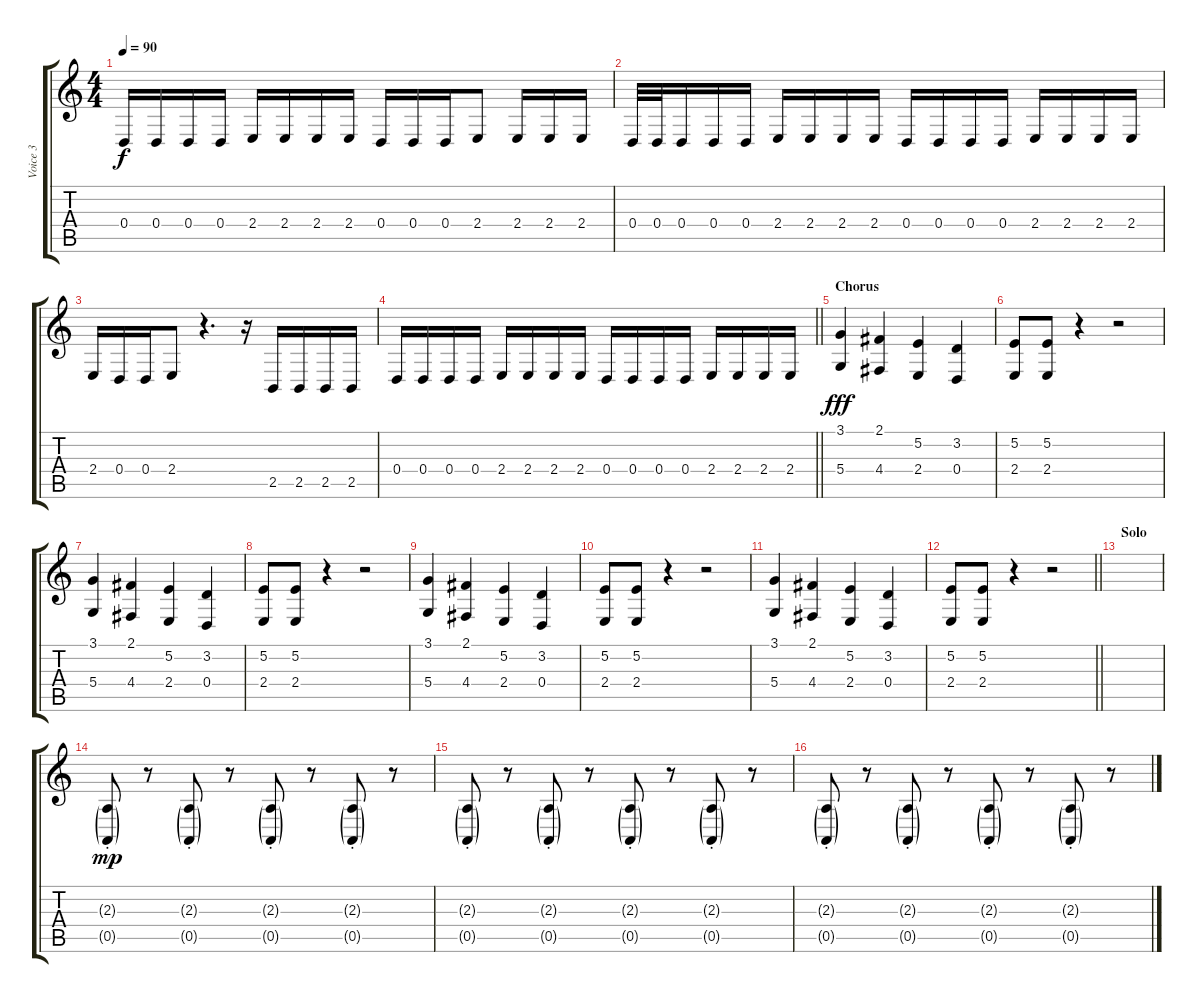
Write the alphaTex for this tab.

\track ("Voice 3" "Voice 3") {instrument baritonesax}
\staff {score tabs}
\tuning (E4 B3 G3 D3 A2 E2) {hide}
\ts (4 4)
\tempo 90
\clef g2
\ks c
0.4.16{dy f} 0.4.16 0.4.16 0.4.16 2.4.16 2.4.16 2.4.16 2.4.16 0.4.16 0.4.16 0.4.16 2.4.8 2.4.16 2.4.16 2.4.16 |
0.4.32 0.4.32 0.4.16 0.4.16 0.4.16 2.4.16 2.4.16 2.4.16 2.4.16 0.4.16 0.4.16 0.4.16 0.4.16 2.4.16 2.4.16 2.4.16 2.4.16 |
2.4.16 0.4.16 0.4.16 2.4.8 r.4{d} r.16 2.5.16 2.5.16 2.5.16 2.5.16 |
\barLineRight lightlight
0.4.16 0.4.16 0.4.16 0.4.16 2.4.16 2.4.16 2.4.16 2.4.16 0.4.16 0.4.16 0.4.16 0.4.16 2.4.16 2.4.16 2.4.16 2.4.16 |
\section ("" "Chorus")
(3.1 5.4).4{dy fff} (2.1 4.4).4 (5.2 2.4).4 (3.2 0.4).4 |
(5.2 2.4).8 (5.2 2.4).8 r.4 r.2 |
(3.1 5.4).4 (2.1 4.4).4 (5.2 2.4).4 (3.2 0.4).4 |
(5.2 2.4).8 (5.2 2.4).8 r.4 r.2 |
(3.1 5.4).4 (2.1 4.4).4 (5.2 2.4).4 (3.2 0.4).4 |
(5.2 2.4).8 (5.2 2.4).8 r.4 r.2 |
(3.1 5.4).4 (2.1 4.4).4 (5.2 2.4).4 (3.2 0.4).4 |
\barLineRight lightlight
(5.2 2.4).8 (5.2 2.4).8 r.4 r.2 |
\section ("" "Solo")
|
(2.3{g st} 0.5{g st}).8{dy mp} r.8 (2.3{g st} 0.5{g st}).8 r.8 (2.3{g st} 0.5{g st}).8 r.8 (2.3{g st} 0.5{g st}).8 r.8 |
(2.3{g st} 0.5{g st}).8 r.8 (2.3{g st} 0.5{g st}).8 r.8 (2.3{g st} 0.5{g st}).8 r.8 (2.3{g st} 0.5{g st}).8 r.8 |
(2.3{g st} 0.5{g st}).8 r.8 (2.3{g st} 0.5{g st}).8 r.8 (2.3{g st} 0.5{g st}).8 r.8 (2.3{g st} 0.5{g st}).8 r.8
